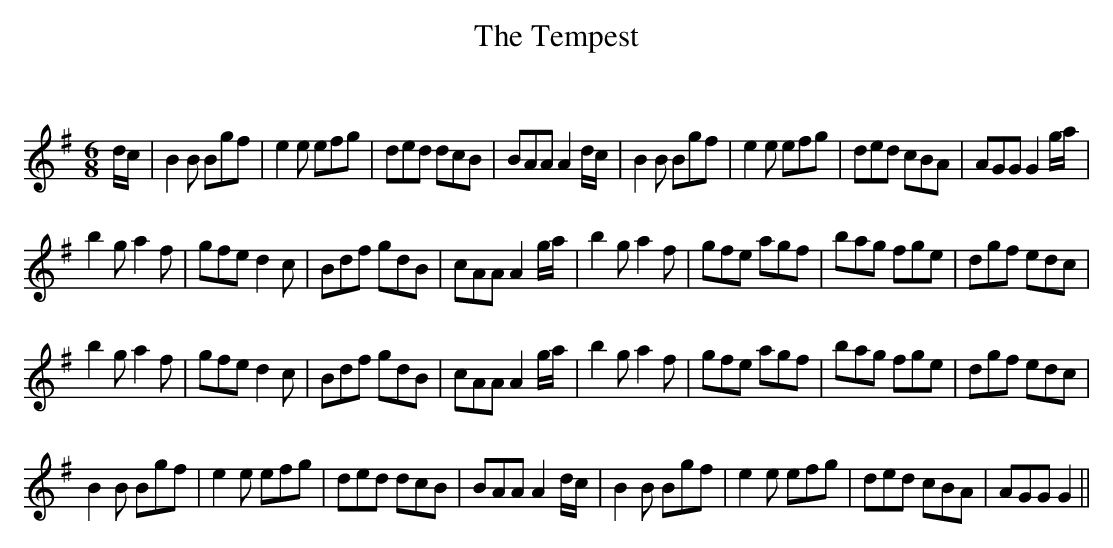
X:1
T: The Tempest
C:
Q:180
K:G
M:6/8
L:1/16
dc|B4B2 B2g2f2|e4e2 e2f2g2|d2e2d2 d2c2B2|B2A2A2 A4dc|B4B2 B2g2f2|e4e2 e2f2g2|d2e2d2 c2B2A2|A2G2G2 G4ga|
b4g2 a4f2|g2f2e2 d4c2|B2d2f2 g2d2B2|c2A2A2 A4ga|b4g2 a4f2|g2f2e2 a2g2f2|b2a2g2 f2g2e2|d2g2f2 e2d2c2|
b4g2 a4f2|g2f2e2 d4c2|B2d2f2 g2d2B2|c2A2A2 A4ga|b4g2 a4f2|g2f2e2 a2g2f2|b2a2g2 f2g2e2|d2g2f2 e2d2c2|
B4B2 B2g2f2|e4e2 e2f2g2|d2e2d2 d2c2B2|B2A2A2 A4dc|B4B2 B2g2f2|e4e2 e2f2g2|d2e2d2 c2B2A2|A2G2G2 G4||
